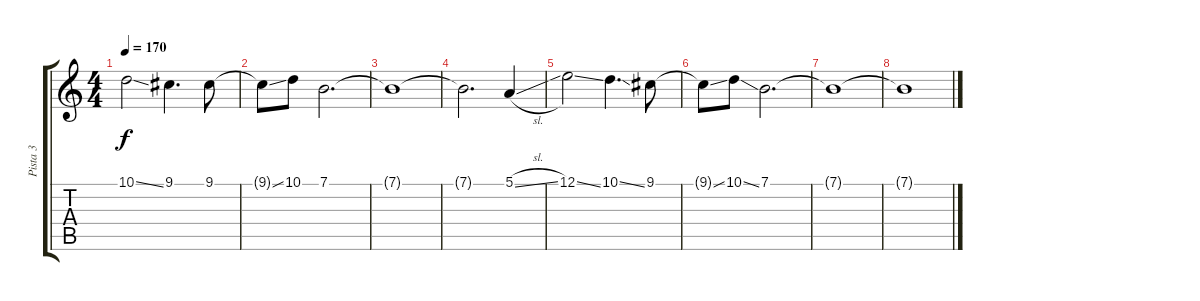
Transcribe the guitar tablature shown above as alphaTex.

\track ("Pista 3" "Pista 3") {instrument recorder}
\staff {score tabs}
\tuning (E4 B3 G3 D3 A2 D2) {hide}
\ts (4 4)
\tempo 170
\clef g2
\ks c
10.1{ss}.2{dy f} 9.1.4{d} 9.1.8 |
9.1{ss t}.8 10.1.8 7.1.2{d} |
7.1{t}.1 |
7.1{t}.2{d} 5.1{sl}.4 |
12.1{ss}.2 10.1{ss}.4{d} 9.1.8 |
9.1{ss t}.8 10.1{ss}.8 7.1.2{d} |
7.1{t}.1 |
7.1{t}.1
